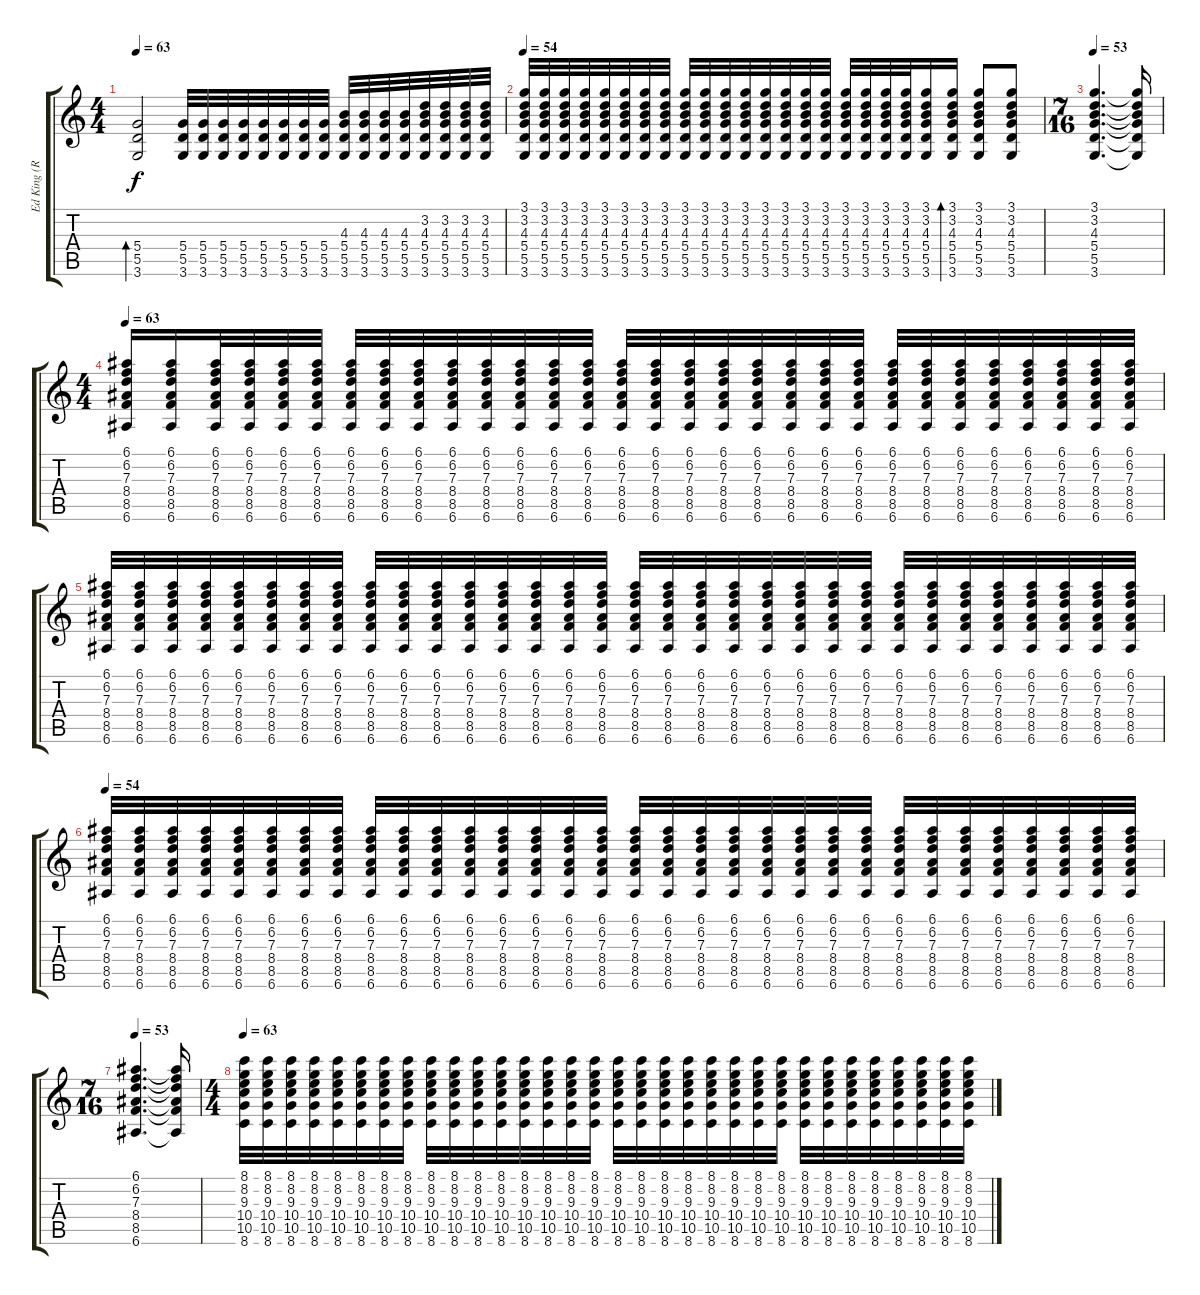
\track ("Ed King (Rhythm/Solo guitar)" "Ed King (R") {instrument distortionguitar}
\staff {score tabs}
\tuning (E4 B3 G3 D3 A2 E2) {hide}
\ts (4 4)
\tempo 63
\clef g2
\ks c
(5.4 5.5 3.6).2{bd 60 dy f volume 8} (5.4 5.5 3.6).32 (5.4 5.5 3.6).32 (5.4 5.5 3.6).32 (5.4 5.5 3.6).32 (5.4 5.5 3.6).32 (5.4 5.5 3.6).32 (5.4 5.5 3.6).32 (5.4 5.5 3.6).32 (4.3 5.4 5.5 3.6).32 (4.3 5.4 5.5 3.6).32 (4.3 5.4 5.5 3.6).32 (4.3 5.4 5.5 3.6).32 (3.2 4.3 5.4 5.5 3.6).32 (3.2 4.3 5.4 5.5 3.6).32 (3.2 4.3 5.4 5.5 3.6).32 (3.2 4.3 5.4 5.5 3.6).32 |
\tempo 54
(3.1 3.2 4.3 5.4 5.5 3.6).32 (3.1 3.2 4.3 5.4 5.5 3.6).32 (3.1 3.2 4.3 5.4 5.5 3.6).32 (3.1 3.2 4.3 5.4 5.5 3.6).32 (3.1 3.2 4.3 5.4 5.5 3.6).32 (3.1 3.2 4.3 5.4 5.5 3.6).32 (3.1 3.2 4.3 5.4 5.5 3.6).32 (3.1 3.2 4.3 5.4 5.5 3.6).32 (3.1 3.2 4.3 5.4 5.5 3.6).32 (3.1 3.2 4.3 5.4 5.5 3.6).32 (3.1 3.2 4.3 5.4 5.5 3.6).32 (3.1 3.2 4.3 5.4 5.5 3.6).32 (3.1 3.2 4.3 5.4 5.5 3.6).32 (3.1 3.2 4.3 5.4 5.5 3.6).32 (3.1 3.2 4.3 5.4 5.5 3.6).32 (3.1 3.2 4.3 5.4 5.5 3.6).32 (3.1 3.2 4.3 5.4 5.5 3.6).32 (3.1 3.2 4.3 5.4 5.5 3.6).32 (3.1 3.2 4.3 5.4 5.5 3.6).32 (3.1 3.2 4.3 5.4 5.5 3.6).32 (3.1 3.2 4.3 5.4 5.5 3.6).16 (3.1 3.2 4.3 5.4 5.5 3.6).16{bd 60} (3.1 3.2 4.3 5.4 5.5 3.6).8 (3.1 3.2 4.3 5.4 5.5 3.6).8 |
\ts (7 16)
\tempo 53
(3.1 3.2 4.3 5.4 5.5 3.6).4{d} (3.1{t} 3.2{t} 4.3{t} 5.4{t} 5.5{t} 3.6{t}).16 |
\ts (4 4)
\tempo 63
(6.1 6.2 7.3 8.4 8.5 6.6).16 (6.1 6.2 7.3 8.4 8.5 6.6).16 (6.1 6.2 7.3 8.4 8.5 6.6).32 (6.1 6.2 7.3 8.4 8.5 6.6).32 (6.1 6.2 7.3 8.4 8.5 6.6).32 (6.1 6.2 7.3 8.4 8.5 6.6).32 (6.1 6.2 7.3 8.4 8.5 6.6).32 (6.1 6.2 7.3 8.4 8.5 6.6).32 (6.1 6.2 7.3 8.4 8.5 6.6).32 (6.1 6.2 7.3 8.4 8.5 6.6).32 (6.1 6.2 7.3 8.4 8.5 6.6).32 (6.1 6.2 7.3 8.4 8.5 6.6).32 (6.1 6.2 7.3 8.4 8.5 6.6).32 (6.1 6.2 7.3 8.4 8.5 6.6).32 (6.1 6.2 7.3 8.4 8.5 6.6).32 (6.1 6.2 7.3 8.4 8.5 6.6).32 (6.1 6.2 7.3 8.4 8.5 6.6).32 (6.1 6.2 7.3 8.4 8.5 6.6).32 (6.1 6.2 7.3 8.4 8.5 6.6).32 (6.1 6.2 7.3 8.4 8.5 6.6).32 (6.1 6.2 7.3 8.4 8.5 6.6).32 (6.1 6.2 7.3 8.4 8.5 6.6).32 (6.1 6.2 7.3 8.4 8.5 6.6).32 (6.1 6.2 7.3 8.4 8.5 6.6).32 (6.1 6.2 7.3 8.4 8.5 6.6).32 (6.1 6.2 7.3 8.4 8.5 6.6).32 (6.1 6.2 7.3 8.4 8.5 6.6).32 (6.1 6.2 7.3 8.4 8.5 6.6).32 (6.1 6.2 7.3 8.4 8.5 6.6).32 (6.1 6.2 7.3 8.4 8.5 6.6).32 |
(6.1 6.2 7.3 8.4 8.5 6.6).32 (6.1 6.2 7.3 8.4 8.5 6.6).32 (6.1 6.2 7.3 8.4 8.5 6.6).32 (6.1 6.2 7.3 8.4 8.5 6.6).32 (6.1 6.2 7.3 8.4 8.5 6.6).32 (6.1 6.2 7.3 8.4 8.5 6.6).32 (6.1 6.2 7.3 8.4 8.5 6.6).32 (6.1 6.2 7.3 8.4 8.5 6.6).32 (6.1 6.2 7.3 8.4 8.5 6.6).32 (6.1 6.2 7.3 8.4 8.5 6.6).32 (6.1 6.2 7.3 8.4 8.5 6.6).32 (6.1 6.2 7.3 8.4 8.5 6.6).32 (6.1 6.2 7.3 8.4 8.5 6.6).32 (6.1 6.2 7.3 8.4 8.5 6.6).32 (6.1 6.2 7.3 8.4 8.5 6.6).32 (6.1 6.2 7.3 8.4 8.5 6.6).32 (6.1 6.2 7.3 8.4 8.5 6.6).32 (6.1 6.2 7.3 8.4 8.5 6.6).32 (6.1 6.2 7.3 8.4 8.5 6.6).32 (6.1 6.2 7.3 8.4 8.5 6.6).32 (6.1 6.2 7.3 8.4 8.5 6.6).32 (6.1 6.2 7.3 8.4 8.5 6.6).32 (6.1 6.2 7.3 8.4 8.5 6.6).32 (6.1 6.2 7.3 8.4 8.5 6.6).32 (6.1 6.2 7.3 8.4 8.5 6.6).32 (6.1 6.2 7.3 8.4 8.5 6.6).32 (6.1 6.2 7.3 8.4 8.5 6.6).32 (6.1 6.2 7.3 8.4 8.5 6.6).32 (6.1 6.2 7.3 8.4 8.5 6.6).32 (6.1 6.2 7.3 8.4 8.5 6.6).32 (6.1 6.2 7.3 8.4 8.5 6.6).32 (6.1 6.2 7.3 8.4 8.5 6.6).32 |
\tempo 54
(6.1 6.2 7.3 8.4 8.5 6.6).32 (6.1 6.2 7.3 8.4 8.5 6.6).32 (6.1 6.2 7.3 8.4 8.5 6.6).32 (6.1 6.2 7.3 8.4 8.5 6.6).32 (6.1 6.2 7.3 8.4 8.5 6.6).32 (6.1 6.2 7.3 8.4 8.5 6.6).32 (6.1 6.2 7.3 8.4 8.5 6.6).32 (6.1 6.2 7.3 8.4 8.5 6.6).32 (6.1 6.2 7.3 8.4 8.5 6.6).32 (6.1 6.2 7.3 8.4 8.5 6.6).32 (6.1 6.2 7.3 8.4 8.5 6.6).32 (6.1 6.2 7.3 8.4 8.5 6.6).32 (6.1 6.2 7.3 8.4 8.5 6.6).32 (6.1 6.2 7.3 8.4 8.5 6.6).32 (6.1 6.2 7.3 8.4 8.5 6.6).32 (6.1 6.2 7.3 8.4 8.5 6.6).32 (6.1 6.2 7.3 8.4 8.5 6.6).32 (6.1 6.2 7.3 8.4 8.5 6.6).32 (6.1 6.2 7.3 8.4 8.5 6.6).32 (6.1 6.2 7.3 8.4 8.5 6.6).32 (6.1 6.2 7.3 8.4 8.5 6.6).32 (6.1 6.2 7.3 8.4 8.5 6.6).32 (6.1 6.2 7.3 8.4 8.5 6.6).32 (6.1 6.2 7.3 8.4 8.5 6.6).32 (6.1 6.2 7.3 8.4 8.5 6.6).32 (6.1 6.2 7.3 8.4 8.5 6.6).32 (6.1 6.2 7.3 8.4 8.5 6.6).32 (6.1 6.2 7.3 8.4 8.5 6.6).32 (6.1 6.2 7.3 8.4 8.5 6.6).32 (6.1 6.2 7.3 8.4 8.5 6.6).32 (6.1 6.2 7.3 8.4 8.5 6.6).32 (6.1 6.2 7.3 8.4 8.5 6.6).32 |
\ts (7 16)
\tempo 53
(6.1 6.2 7.3 8.4 8.5 6.6).4{d} (6.1{t} 6.2{t} 7.3{t} 8.4{t} 8.5{t} 6.6{t}).16 |
\ts (4 4)
\tempo 63
(8.1 8.2 9.3 10.4 10.5 8.6).32 (8.1 8.2 9.3 10.4 10.5 8.6).32 (8.1 8.2 9.3 10.4 10.5 8.6).32 (8.1 8.2 9.3 10.4 10.5 8.6).32 (8.1 8.2 9.3 10.4 10.5 8.6).32 (8.1 8.2 9.3 10.4 10.5 8.6).32 (8.1 8.2 9.3 10.4 10.5 8.6).32 (8.1 8.2 9.3 10.4 10.5 8.6).32 (8.1 8.2 9.3 10.4 10.5 8.6).32 (8.1 8.2 9.3 10.4 10.5 8.6).32 (8.1 8.2 9.3 10.4 10.5 8.6).32 (8.1 8.2 9.3 10.4 10.5 8.6).32 (8.1 8.2 9.3 10.4 10.5 8.6).32 (8.1 8.2 9.3 10.4 10.5 8.6).32 (8.1 8.2 9.3 10.4 10.5 8.6).32 (8.1 8.2 9.3 10.4 10.5 8.6).32 (8.1 8.2 9.3 10.4 10.5 8.6).32 (8.1 8.2 9.3 10.4 10.5 8.6).32 (8.1 8.2 9.3 10.4 10.5 8.6).32 (8.1 8.2 9.3 10.4 10.5 8.6).32 (8.1 8.2 9.3 10.4 10.5 8.6).32 (8.1 8.2 9.3 10.4 10.5 8.6).32 (8.1 8.2 9.3 10.4 10.5 8.6).32 (8.1 8.2 9.3 10.4 10.5 8.6).32 (8.1 8.2 9.3 10.4 10.5 8.6).32 (8.1 8.2 9.3 10.4 10.5 8.6).32 (8.1 8.2 9.3 10.4 10.5 8.6).32 (8.1 8.2 9.3 10.4 10.5 8.6).32 (8.1 8.2 9.3 10.4 10.5 8.6).32 (8.1 8.2 9.3 10.4 10.5 8.6).32 (8.1 8.2 9.3 10.4 10.5 8.6).32 (8.1 8.2 9.3 10.4 10.5 8.6).32
